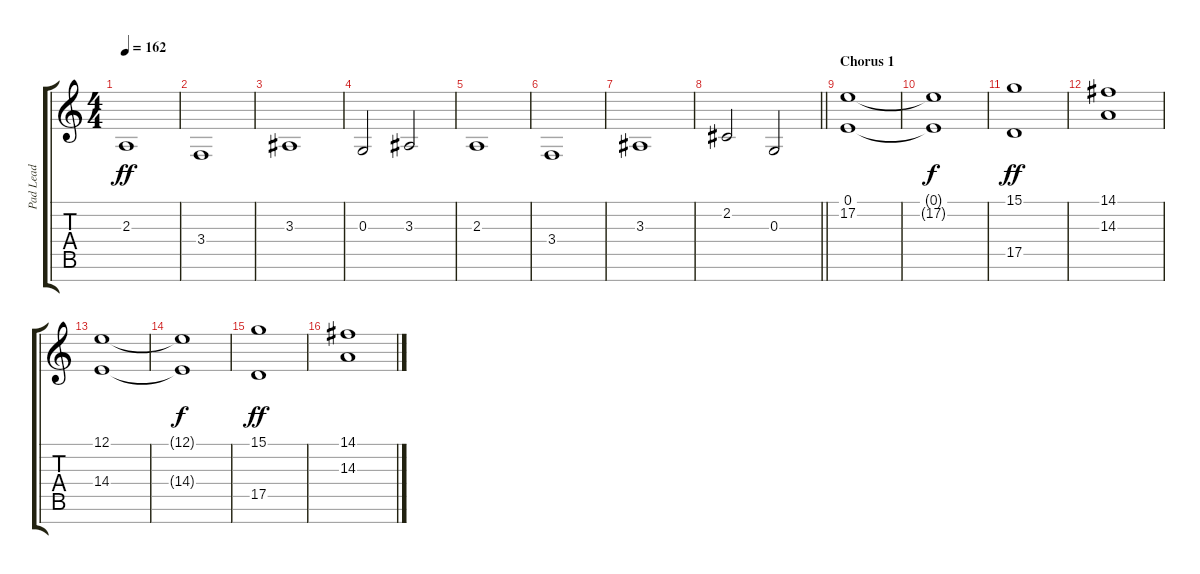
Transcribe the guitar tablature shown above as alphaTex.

\track ("Pad Lead" "Pad Lead") {instrument pad5bowed}
\staff {score tabs}
\tuning (E4 B3 G3 D3 A2 E2 B1) {hide}
\ts (4 4)
\tempo 162
\clef g2
\ks c
2.3.1{dy ff} |
3.4.1 |
3.3.1 |
0.3.2 3.3.2 |
2.3.1 |
3.4.1 |
3.3.1 |
\barLineRight lightlight
2.2.2 0.3.2 |
\section ("" "Chorus 1")
(0.1 17.2).1 |
(0.1{t} 17.2{t}).1{dy f} |
(15.1 17.5).1{dy ff} |
(14.1 14.3).1 |
(12.1 14.4).1 |
(12.1{t} 14.4{t}).1{dy f} |
(15.1 17.5).1{dy ff} |
(14.1 14.3).1
